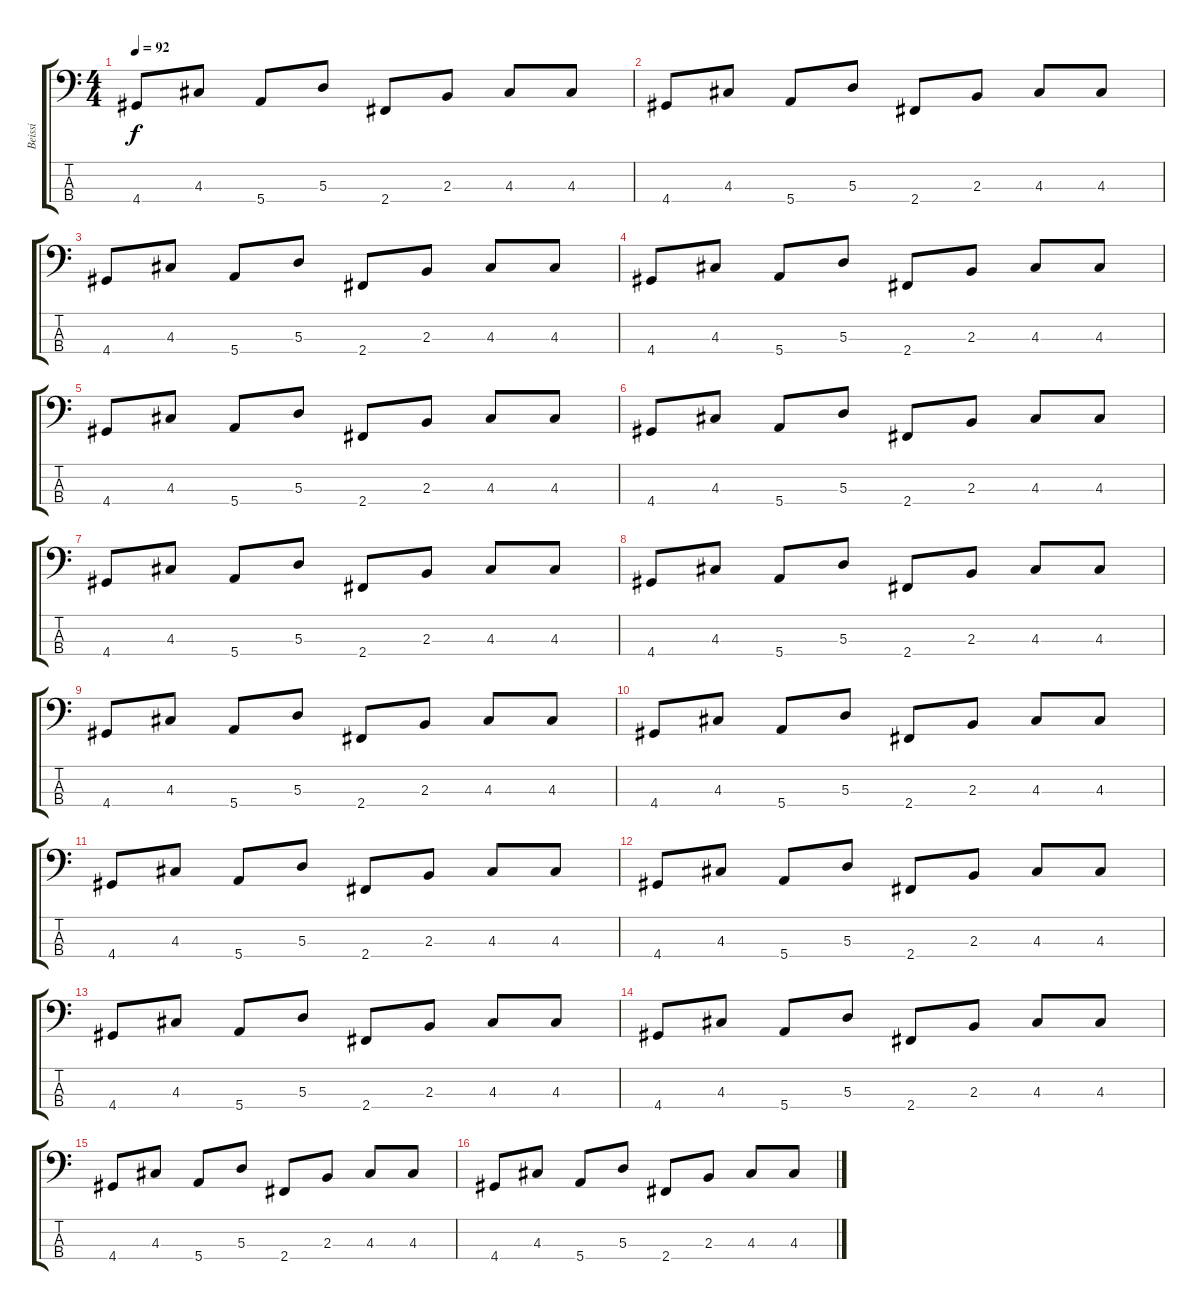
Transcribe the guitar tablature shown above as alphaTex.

\track ("Beissi" "Beissi") {instrument electricbassfinger}
\staff {score tabs}
\tuning (G2 D2 A1 E1) {hide}
\ts (4 4)
\tempo 92
\clef f4
\ks c
4.4.8{dy f} 4.3.8 5.4.8 5.3.8 2.4.8 2.3.8 4.3.8 4.3.8 |
4.4.8 4.3.8 5.4.8 5.3.8 2.4.8 2.3.8 4.3.8 4.3.8 |
4.4.8 4.3.8 5.4.8 5.3.8 2.4.8 2.3.8 4.3.8 4.3.8 |
4.4.8 4.3.8 5.4.8 5.3.8 2.4.8 2.3.8 4.3.8 4.3.8 |
4.4.8 4.3.8 5.4.8 5.3.8 2.4.8 2.3.8 4.3.8 4.3.8 |
4.4.8 4.3.8 5.4.8 5.3.8 2.4.8 2.3.8 4.3.8 4.3.8 |
4.4.8 4.3.8 5.4.8 5.3.8 2.4.8 2.3.8 4.3.8 4.3.8 |
4.4.8 4.3.8 5.4.8 5.3.8 2.4.8 2.3.8 4.3.8 4.3.8 |
4.4.8 4.3.8 5.4.8 5.3.8 2.4.8 2.3.8 4.3.8 4.3.8 |
4.4.8 4.3.8 5.4.8 5.3.8 2.4.8 2.3.8 4.3.8 4.3.8 |
4.4.8 4.3.8 5.4.8 5.3.8 2.4.8 2.3.8 4.3.8 4.3.8 |
4.4.8 4.3.8 5.4.8 5.3.8 2.4.8 2.3.8 4.3.8 4.3.8 |
4.4.8 4.3.8 5.4.8 5.3.8 2.4.8 2.3.8 4.3.8 4.3.8 |
4.4.8 4.3.8 5.4.8 5.3.8 2.4.8 2.3.8 4.3.8 4.3.8 |
4.4.8 4.3.8 5.4.8 5.3.8 2.4.8 2.3.8 4.3.8 4.3.8 |
4.4.8 4.3.8 5.4.8 5.3.8 2.4.8 2.3.8 4.3.8 4.3.8
